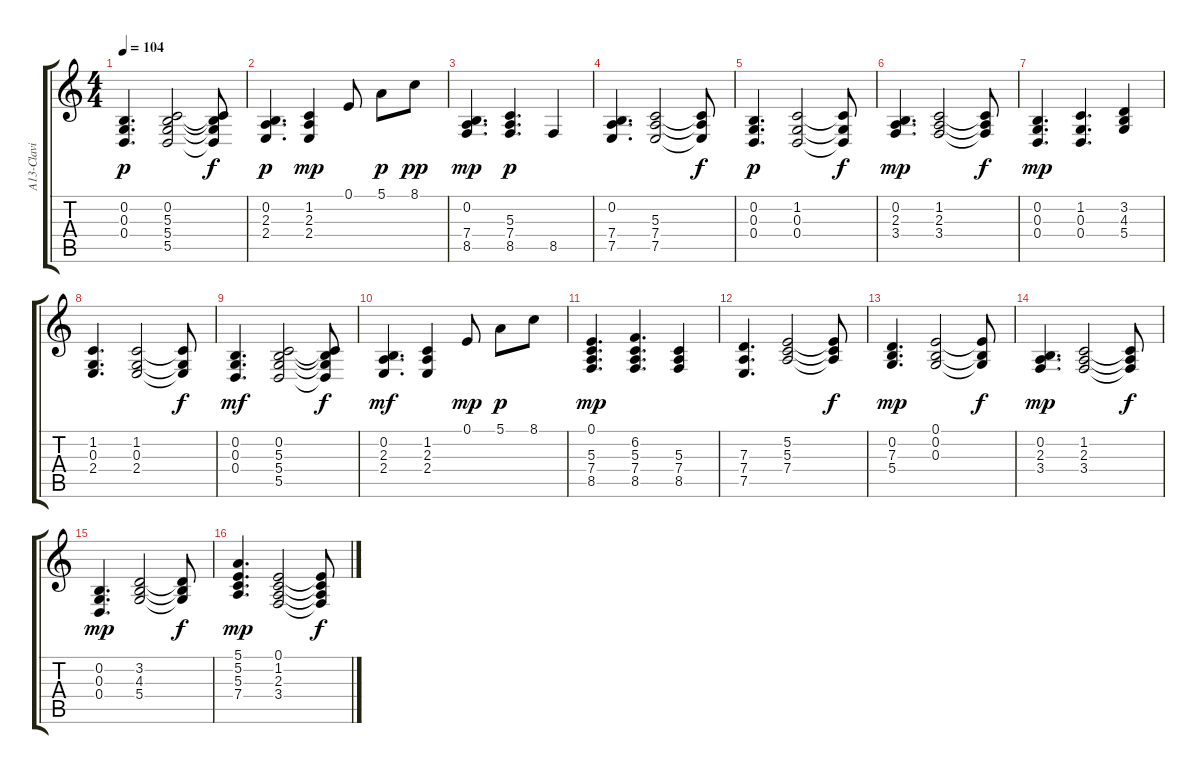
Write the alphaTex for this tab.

\track ("A13-Clavi Pad   " "A13-Clavi ") {instrument electricpiano1}
\staff {score tabs}
\tuning (E4 B3 G3 D3 A2 E2) {hide}
\ts (4 4)
\tempo 104
\clef g2
\ks c
(0.2 0.3 0.4).4{d dy p} (0.2 5.3 5.4 5.5).2 (0.2{t} 5.3{t} 5.4{t} 5.5{t}).8{dy f} |
(0.2 2.3 2.4).4{d dy p} (1.2 2.3 2.4).4{dy mp} 0.1.8 5.1.8{dy p} 8.1.8{dy pp} |
(0.2 7.4 8.5).4{d dy mp} (5.3 7.4 8.5).4{d dy p} 8.5.4 |
(0.2 7.4 7.5).4{d} (5.3 7.4 7.5).2 (5.3{t} 7.4{t} 7.5{t}).8{dy f} |
(0.2 0.3 0.4).4{d dy p} (1.2 0.3 0.4).2 (1.2{t} 0.3{t} 0.4{t}).8{dy f} |
(0.2 2.3 3.4).4{d dy mp} (1.2 2.3 3.4).2 (1.2{t} 2.3{t} 3.4{t}).8{dy f} |
(0.2 0.3 0.4).4{d dy mp} (1.2 0.3 0.4).4{d} (3.2 4.3 5.4).4 |
(1.2 0.3 2.4).4{d} (1.2 0.3 2.4).2 (1.2{t} 0.3{t} 2.4{t}).8{dy f} |
(0.2 0.3 0.4).4{d dy mf} (0.2 5.3 5.4 5.5).2 (0.2{t} 5.3{t} 5.4{t} 5.5{t}).8{dy f} |
(0.2 2.3 2.4).4{d dy mf} (1.2 2.3 2.4).4 0.1.8{dy mp} 5.1.8{dy p} 8.1.8 |
(0.1 5.3 7.4 8.5).4{d dy mp} (6.2 5.3 7.4 8.5).4{d} (5.3 7.4 8.5).4 |
(7.3 7.4 7.5).4{d} (5.2 5.3 7.4).2 (5.2{t} 5.3{t} 7.4{t}).8{dy f} |
(0.2 7.3 5.4).4{d dy mp} (0.1 0.2 0.3).2 (0.1{t} 0.2{t} 0.3{t}).8{dy f} |
(0.2 2.3 3.4).4{d dy mp} (1.2 2.3 3.4).2 (1.2{t} 2.3{t} 3.4{t}).8{dy f} |
(0.2 0.3 0.4).4{d dy mp} (3.2 4.3 5.4).2 (3.2{t} 4.3{t} 5.4{t}).8{dy f} |
(5.1 5.2 5.3 7.4).4{d dy mp} (0.1 1.2 2.3 3.4).2 (0.1{t} 1.2{t} 2.3{t} 3.4{t}).8{dy f}
